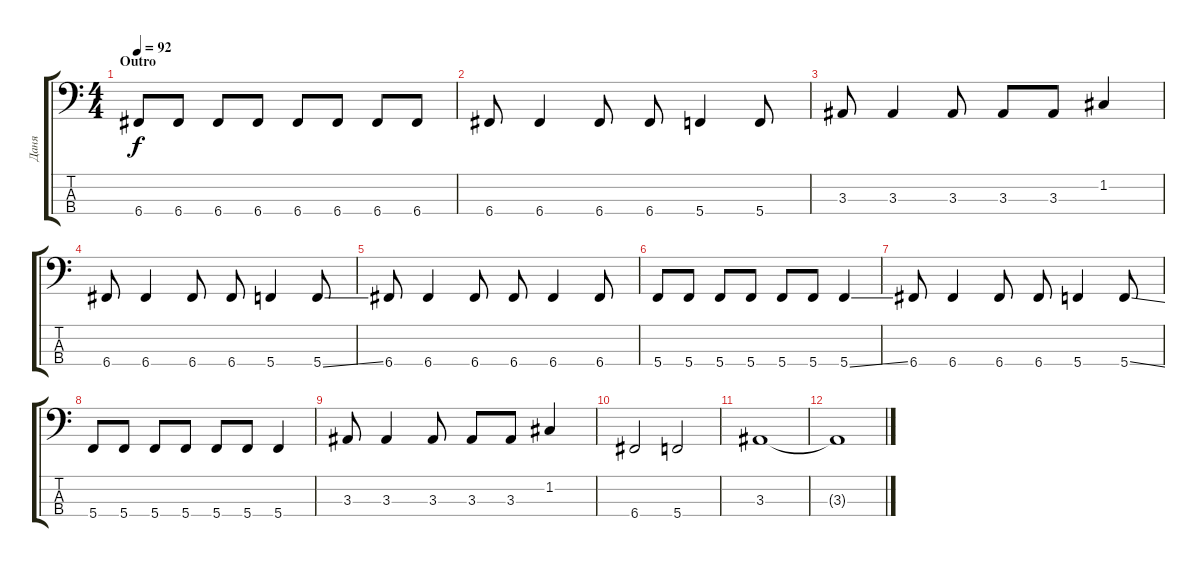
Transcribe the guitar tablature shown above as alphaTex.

\track ("Даня" "Даня") {instrument electricbasspick}
\staff {score tabs}
\tuning (F2 C2 G1 C1) {hide}
\ts (4 4)
\section ("" "Outro")
\tempo 92
\clef f4
\ks c
6.4.8{dy f} 6.4.8 6.4.8 6.4.8 6.4.8 6.4.8 6.4.8 6.4.8 |
6.4.8 6.4.4 6.4.8 6.4.8 5.4.4 5.4.8 |
3.3.8 3.3.4 3.3.8 3.3.8 3.3.8 1.2.4 |
6.4.8 6.4.4 6.4.8 6.4.8 5.4.4 5.4{ss}.8 |
6.4.8 6.4.4 6.4.8 6.4.8 6.4.4 6.4.8 |
5.4.8 5.4.8 5.4.8 5.4.8 5.4.8 5.4.8 5.4{ss}.4 |
6.4.8 6.4.4 6.4.8 6.4.8 5.4.4 5.4{ss}.8 |
5.4.8 5.4.8 5.4.8 5.4.8 5.4.8 5.4.8 5.4.4 |
3.3.8 3.3.4 3.3.8 3.3.8 3.3.8 1.2.4 |
6.4.2 5.4.2 |
3.3.1 |
3.3{t}.1
